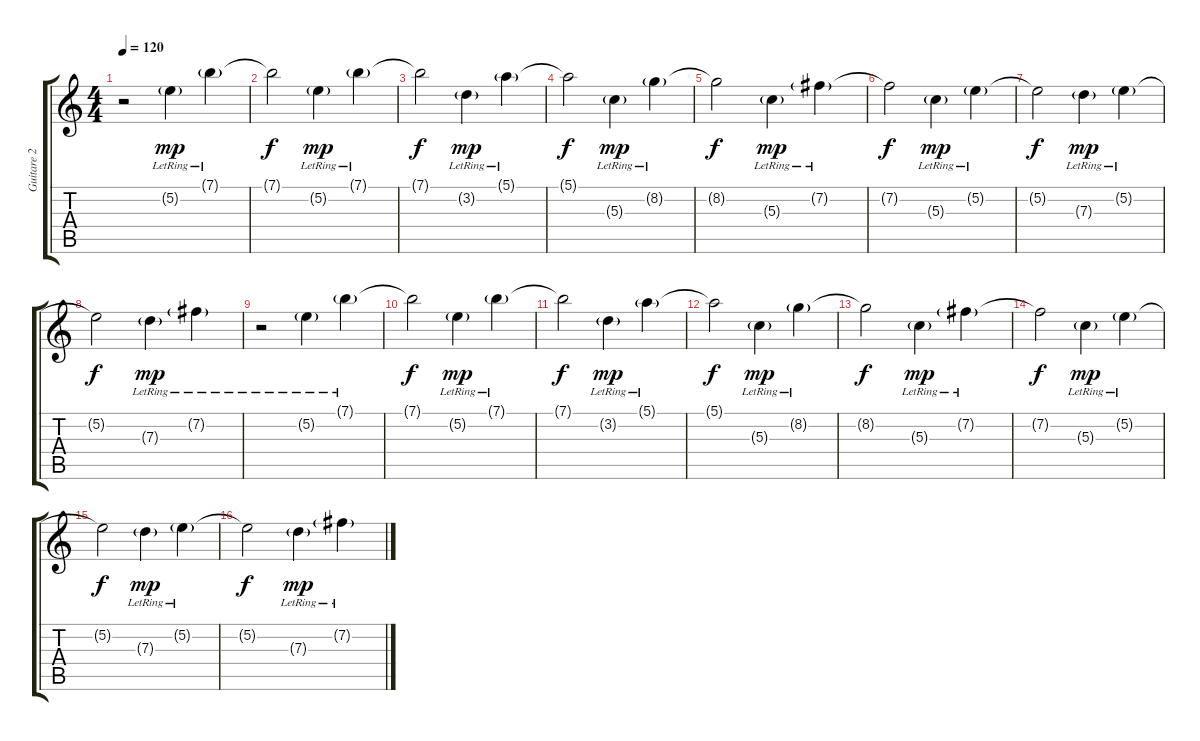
\track ("Guitare 2" "Guitare 2") {instrument distortionguitar}
\staff {score tabs}
\tuning (E4 B3 G3 D3 A2 D2) {hide}
\ts (4 4)
\tempo 120
\clef g2
\ks c
r.2{dy mp} 5.2{g lr}.4 7.1{g lr}.4 |
7.1{t}.2{dy f} 5.2{g lr}.4{dy mp} 7.1{g lr}.4 |
7.1{t}.2{dy f} 3.2{g lr}.4{dy mp} 5.1{g lr}.4 |
5.1{t}.2{dy f} 5.3{g lr}.4{dy mp} 8.2{g lr}.4 |
8.2{t}.2{dy f} 5.3{g lr}.4{dy mp} 7.2{g lr}.4 |
7.2{t}.2{dy f} 5.3{g lr}.4{dy mp} 5.2{g lr}.4 |
5.2{t}.2{dy f} 7.3{g lr}.4{dy mp} 5.2{g lr}.4 |
5.2{t}.2{dy f} 7.3{g lr}.4{dy mp} 7.2{g lr}.4 |
r.2 5.2{g lr}.4 7.1{g lr}.4 |
7.1{t}.2{dy f} 5.2{g lr}.4{dy mp} 7.1{g lr}.4 |
7.1{t}.2{dy f} 3.2{g lr}.4{dy mp} 5.1{g lr}.4 |
5.1{t}.2{dy f} 5.3{g lr}.4{dy mp} 8.2{g lr}.4 |
8.2{t}.2{dy f} 5.3{g lr}.4{dy mp} 7.2{g lr}.4 |
7.2{t}.2{dy f} 5.3{g lr}.4{dy mp} 5.2{g lr}.4 |
5.2{t}.2{dy f} 7.3{g lr}.4{dy mp} 5.2{g lr}.4 |
5.2{t}.2{dy f} 7.3{g lr}.4{dy mp} 7.2{g lr}.4
